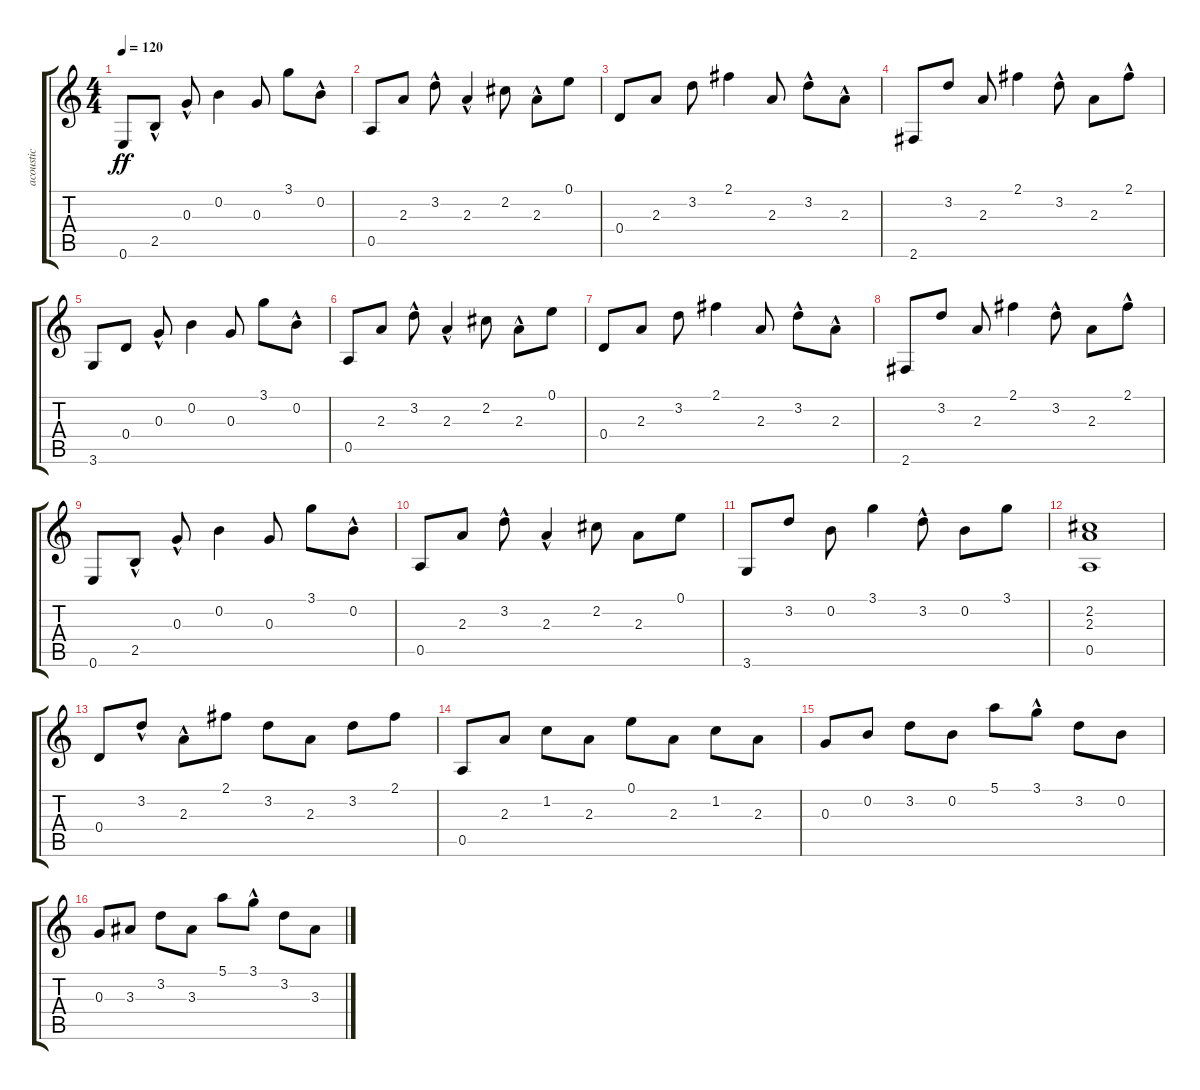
\track ("acoustic" "acoustic") {instrument electricguitarclean}
\staff {score tabs}
\tuning (E4 B3 G3 D3 A2 E2) {hide}
\ts (4 4)
\tempo 120
\clef g2
\ks c
0.6.8{dy ff} 2.5{hac}.8 0.3{hac}.8 0.2.4 0.3.8 3.1.8 0.2{hac}.8 |
0.5.8 2.3.8 3.2{hac}.8 2.3{hac}.4 2.2.8 2.3{hac}.8 0.1.8 |
0.4.8 2.3.8 3.2.8 2.1.4 2.3.8 3.2{hac}.8 2.3{hac}.8 |
2.6.8 3.2.8 2.3.8 2.1.4 3.2{hac}.8 2.3.8 2.1{hac}.8 |
3.6.8 0.4.8 0.3{hac}.8 0.2.4 0.3.8 3.1.8 0.2{hac}.8 |
0.5.8 2.3.8 3.2{hac}.8 2.3{hac}.4 2.2.8 2.3{hac}.8 0.1.8 |
0.4.8 2.3.8 3.2.8 2.1.4 2.3.8 3.2{hac}.8 2.3{hac}.8 |
2.6.8 3.2.8 2.3.8 2.1.4 3.2{hac}.8 2.3.8 2.1{hac}.8 |
0.6.8 2.5{hac}.8 0.3{hac}.8 0.2.4 0.3.8 3.1.8 0.2{hac}.8 |
0.5.8 2.3.8 3.2{hac}.8 2.3{hac}.4 2.2.8 2.3.8 0.1.8 |
3.6.8 3.2.8 0.2.8 3.1.4 3.2{hac}.8 0.2.8 3.1.8 |
(2.2 2.3 0.5).1 |
0.4.8 3.2{hac}.8 2.3{hac}.8 2.1.8 3.2.8 2.3.8 3.2.8 2.1.8 |
0.5.8 2.3.8 1.2.8 2.3.8 0.1.8 2.3.8 1.2.8 2.3.8 |
0.3.8 0.2.8 3.2.8 0.2.8 5.1.8 3.1{hac}.8 3.2.8 0.2.8 |
0.3.8 3.3.8 3.2.8 3.3.8 5.1.8 3.1{hac}.8 3.2.8 3.3.8
